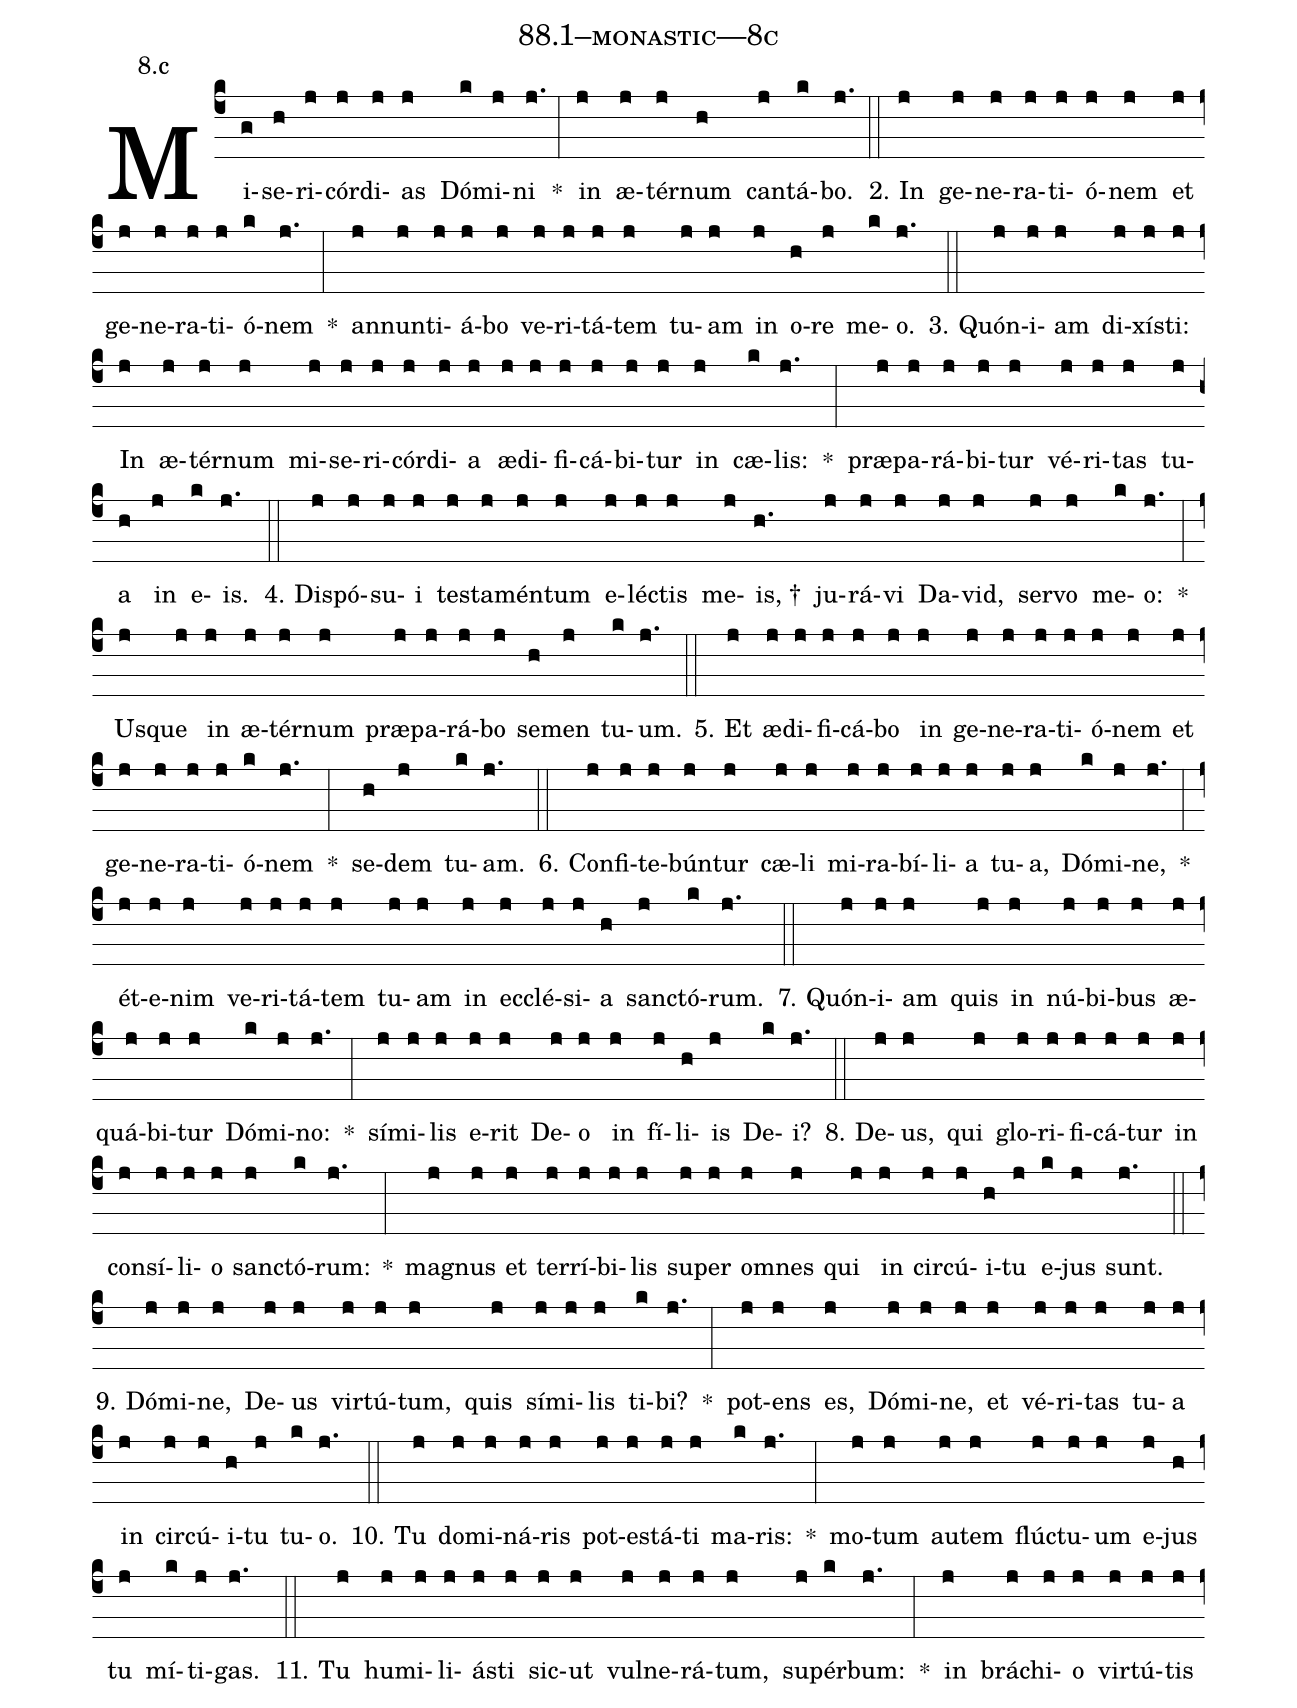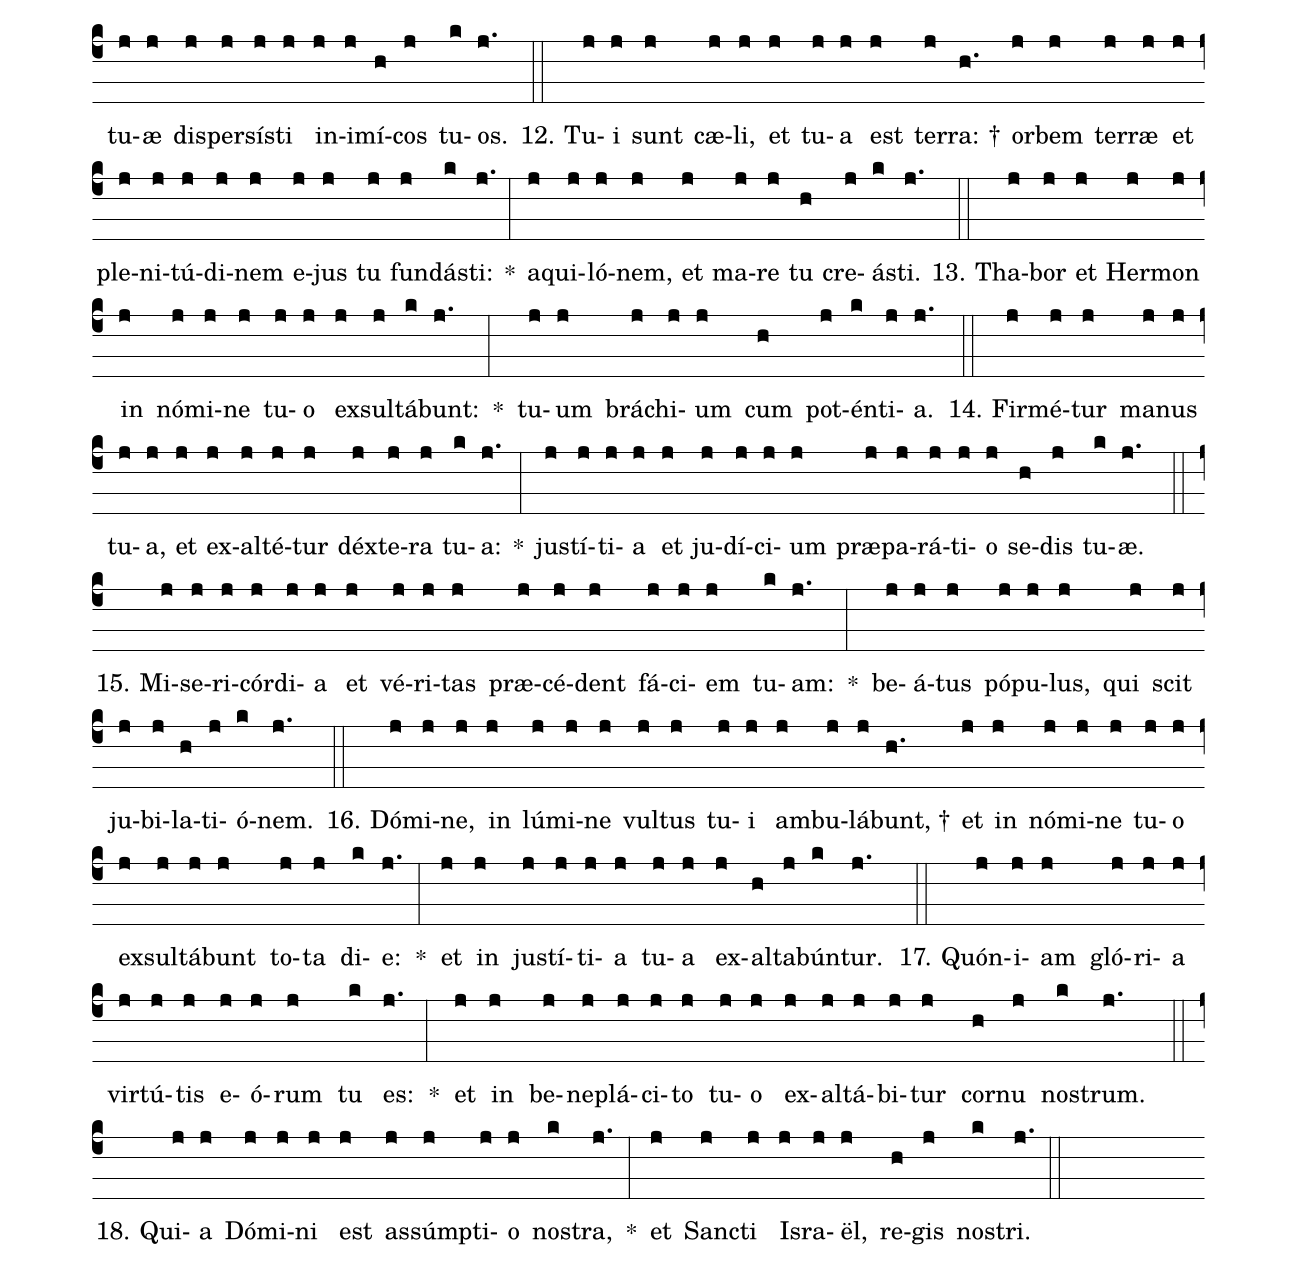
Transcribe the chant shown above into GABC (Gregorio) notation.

name: 88.1--monastic---8c;
annotation: 8.c;
%%
(c4)Mi(g)se(h)ri(j)cór(j)di(j)as(j) Dó(k)mi(j)ni(j.) *(:) in(j) æ(j)tér(j)num(h) can(j)tá(k)bo.(j.) (::)
2. In(j) ge(j)ne(j)ra(j)ti(j)ó(j)nem(j) et(j) ge(j)ne(j)ra(j)ti(j)ó(k)nem(j.) *(:) an(j)nun(j)ti(j)á(j)bo(j) ve(j)ri(j)tá(j)tem(j) tu(j)am(j) in(j) o(h)re(j) me(k)o.(j.) (::)
3. Quón(j)i(j)am(j) di(j)xís(j)ti:(j) In(j) æ(j)tér(j)num(j) mi(j)se(j)ri(j)cór(j)di(j)a(j) æ(j)di(j)fi(j)cá(j)bi(j)tur(j) in(j) cæ(k)lis:(j.) *(:) præ(j)pa(j)rá(j)bi(j)tur(j) vé(j)ri(j)tas(j) tu(j)a(h) in(j) e(k)is.(j.) (::)
4. Dis(j)pó(j)su(j)i(j) tes(j)ta(j)mén(j)tum(j) e(j)léc(j)tis(j) me(j)is, †(h.) ju(j)rá(j)vi(j) Da(j)vid,(j) ser(j)vo(j) me(k)o:(j.) *(:) Us(j)que(j) in(j) æ(j)tér(j)num(j) præ(j)pa(j)rá(j)bo(j) se(h)men(j) tu(k)um.(j.) (::)
5. Et(j) æ(j)di(j)fi(j)cá(j)bo(j) in(j) ge(j)ne(j)ra(j)ti(j)ó(j)nem(j) et(j) ge(j)ne(j)ra(j)ti(j)ó(k)nem(j.) *(:) se(h)dem(j) tu(k)am.(j.) (::)
6. Con(j)fi(j)te(j)bún(j)tur(j) cæ(j)li(j) mi(j)ra(j)bí(j)li(j)a(j) tu(j)a,(j) Dó(k)mi(j)ne,(j.) *(:) ét(j)e(j)nim(j) ve(j)ri(j)tá(j)tem(j) tu(j)am(j) in(j) ec(j)clé(j)si(j)a(h) sanc(j)tó(k)rum.(j.) (::)
7. Quón(j)i(j)am(j) quis(j) in(j) nú(j)bi(j)bus(j) æ(j)quá(j)bi(j)tur(j) Dó(k)mi(j)no:(j.) *(:) sí(j)mi(j)lis(j) e(j)rit(j) De(j)o(j) in(j) fí(j)li(h)is(j) De(k)i?(j.) (::)
8. De(j)us,(j) qui(j) glo(j)ri(j)fi(j)cá(j)tur(j) in(j) con(j)sí(j)li(j)o(j) sanc(j)tó(k)rum:(j.) *(:) ma(j)gnus(j) et(j) ter(j)rí(j)bi(j)lis(j) su(j)per(j) om(j)nes(j) qui(j) in(j) cir(j)cú(j)i(h)tu(j) e(k)jus(j) sunt.(j.) (::)
9. Dó(j)mi(j)ne,(j) De(j)us(j) vir(j)tú(j)tum,(j) quis(j) sí(j)mi(j)lis(j) ti(k)bi?(j.) *(:) pot(j)ens(j) es,(j) Dó(j)mi(j)ne,(j) et(j) vé(j)ri(j)tas(j) tu(j)a(j) in(j) cir(j)cú(j)i(h)tu(j) tu(k)o.(j.) (::)
10. Tu(j) do(j)mi(j)ná(j)ris(j) pot(j)es(j)tá(j)ti(j) ma(k)ris:(j.) *(:) mo(j)tum(j) au(j)tem(j) flúc(j)tu(j)um(j) e(j)jus(h) tu(j) mí(k)ti(j)gas.(j.) (::)
11. Tu(j) hu(j)mi(j)li(j)ás(j)ti(j) sic(j)ut(j) vul(j)ne(j)rá(j)tum,(j) su(j)pér(k)bum:(j.) *(:) in(j) brá(j)chi(j)o(j) vir(j)tú(j)tis(j) tu(j)æ(j) di(j)sper(j)sís(j)ti(j) in(j)i(j)mí(h)cos(j) tu(k)os.(j.) (::)
12. Tu(j)i(j) sunt(j) cæ(j)li,(j) et(j) tu(j)a(j) est(j) ter(j)ra: †(h.) or(j)bem(j) ter(j)ræ(j) et(j) ple(j)ni(j)tú(j)di(j)nem(j) e(j)jus(j) tu(j) fun(j)dás(k)ti:(j.) *(:) a(j)qui(j)ló(j)nem,(j) et(j) ma(j)re(j) tu(h) cre(j)ás(k)ti.(j.) (::)
13. Tha(j)bor(j) et(j) Her(j)mon(j) in(j) nó(j)mi(j)ne(j) tu(j)o(j) ex(j)sul(j)tá(k)bunt:(j.) *(:) tu(j)um(j) brá(j)chi(j)um(j) cum(h) pot(j)én(k)ti(j)a.(j.) (::)
14. Fir(j)mé(j)tur(j) ma(j)nus(j) tu(j)a,(j) et(j) ex(j)al(j)té(j)tur(j) déx(j)te(j)ra(j) tu(k)a:(j.) *(:) jus(j)tí(j)ti(j)a(j) et(j) ju(j)dí(j)ci(j)um(j) præ(j)pa(j)rá(j)ti(j)o(j) se(h)dis(j) tu(k)æ.(j.) (::)
15. Mi(j)se(j)ri(j)cór(j)di(j)a(j) et(j) vé(j)ri(j)tas(j) præ(j)cé(j)dent(j) fá(j)ci(j)em(j) tu(k)am:(j.) *(:) be(j)á(j)tus(j) pó(j)pu(j)lus,(j) qui(j) scit(j) ju(j)bi(j)la(h)ti(j)ó(k)nem.(j.) (::)
16. Dó(j)mi(j)ne,(j) in(j) lú(j)mi(j)ne(j) vul(j)tus(j) tu(j)i(j) am(j)bu(j)lá(j)bunt, †(h.) et(j) in(j) nó(j)mi(j)ne(j) tu(j)o(j) ex(j)sul(j)tá(j)bunt(j) to(j)ta(j) di(k)e:(j.) *(:) et(j) in(j) jus(j)tí(j)ti(j)a(j) tu(j)a(j) ex(j)al(h)ta(j)bún(k)tur.(j.) (::)
17. Quón(j)i(j)am(j) gló(j)ri(j)a(j) vir(j)tú(j)tis(j) e(j)ó(j)rum(j) tu(k) es:(j.) *(:) et(j) in(j) be(j)ne(j)plá(j)ci(j)to(j) tu(j)o(j) ex(j)al(j)tá(j)bi(j)tur(j) cor(h)nu(j) nos(k)trum.(j.) (::)
18. Qui(j)a(j) Dó(j)mi(j)ni(j) est(j) as(j)súmp(j)ti(j)o(j) nos(k)tra,(j.) *(:) et(j) Sanc(j)ti(j) Is(j)ra(j)ël,(j) re(h)gis(j) nos(k)tri.(j.) (::)
